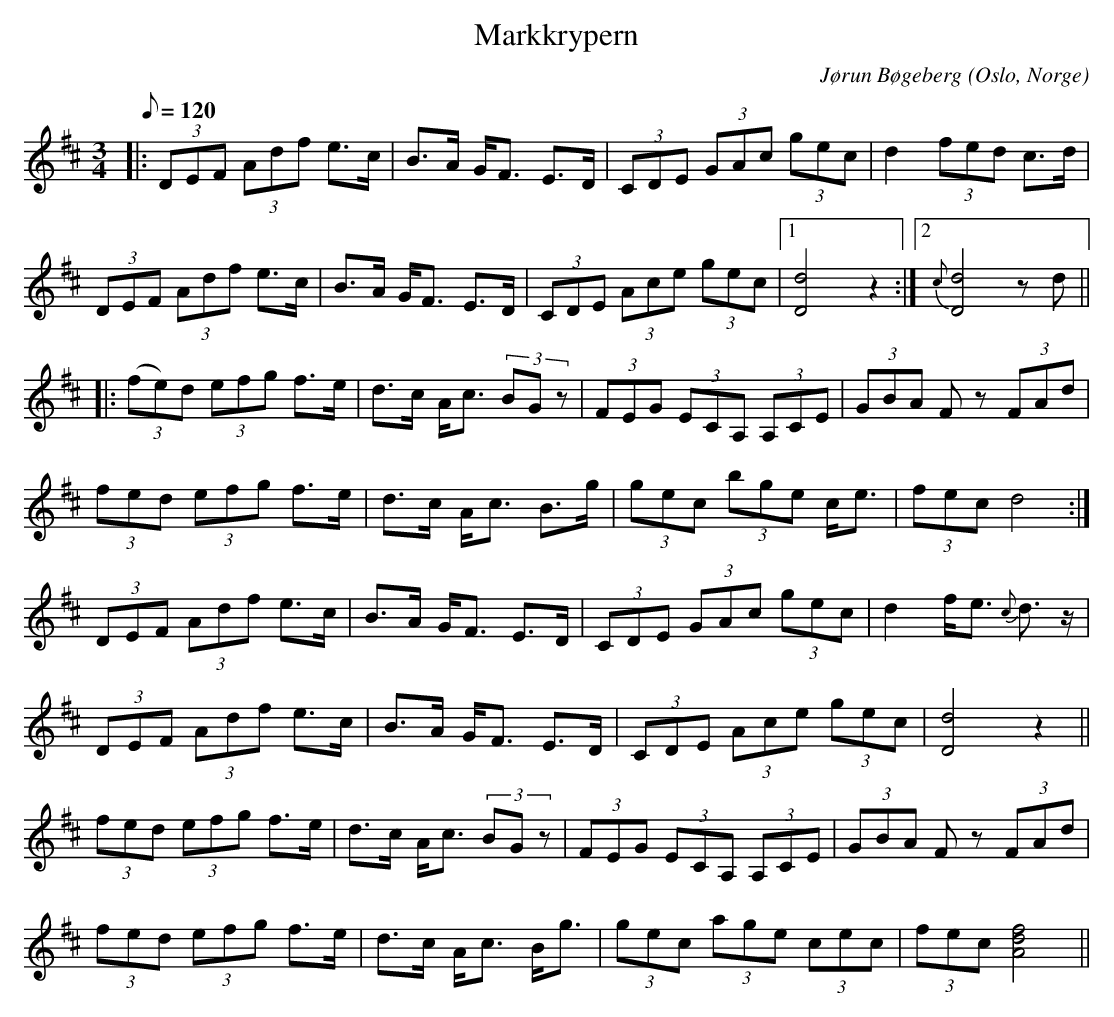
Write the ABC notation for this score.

X:1
T:Markkrypern
M:3/4
L:1/8
Q:120
O:Oslo, Norge
C:Jørun Bøgeberg
M:3/4
L:1/16
K:D
|:(3D2E2F2 (3A2d2f2 e3c | B3A GF3 E3D| (3C2D2E2 (3G2A2c2 (3g2e2c2| d4(3f2e2d2 c3d|
(3D2E2F2 (3A2d2f2 e3c | B3A GF3 E3D |(3C2D2E2 (3A2c2e2 (3g2e2c2|1 [D8d8]z4:|2 {c}[D8d8]z2d2 ||
|:(3(f2e2)d2 (3e2f2g2 f3e|d3c Ac3 (3B2G2z2| (3F2E2G2 (3E2C2A,2 (3A,2C2E2|(3G2B2A2 F2z2 (3F2A2d2|
 (3f2e2d2 (3e2f2g2 f3e|d3c Ac3 B3g |(3g2e2c2 (3b2g2e2 ce3| (3f2e2c2 d8:|
(3D2E2F2 (3A2d2f2 e3c | B3A GF3 E3D| (3C2D2E2 (3G2A2c2 (3g2e2c2| d4fe3 {c}d3z|
(3D2E2F2 (3A2d2f2 e3c | B3A GF3 E3D |(3C2D2E2 (3A2c2e2 (3g2e2c2| [D8d8]z4||
(3f2e2d2 (3e2f2g2 f3e|d3c Ac3 (3B2G2z2| (3F2E2G2 (3E2C2A,2 (3A,2C2E2|(3G2B2A2 F2z2 (3F2A2d2|
 (3f2e2d2 (3e2f2g2 f3e|d3c Ac3 Bg3 |(3g2e2c2 (3a2g2e2 (3c2e2c2|(3f2e2c2 [A8d8f8] ||
